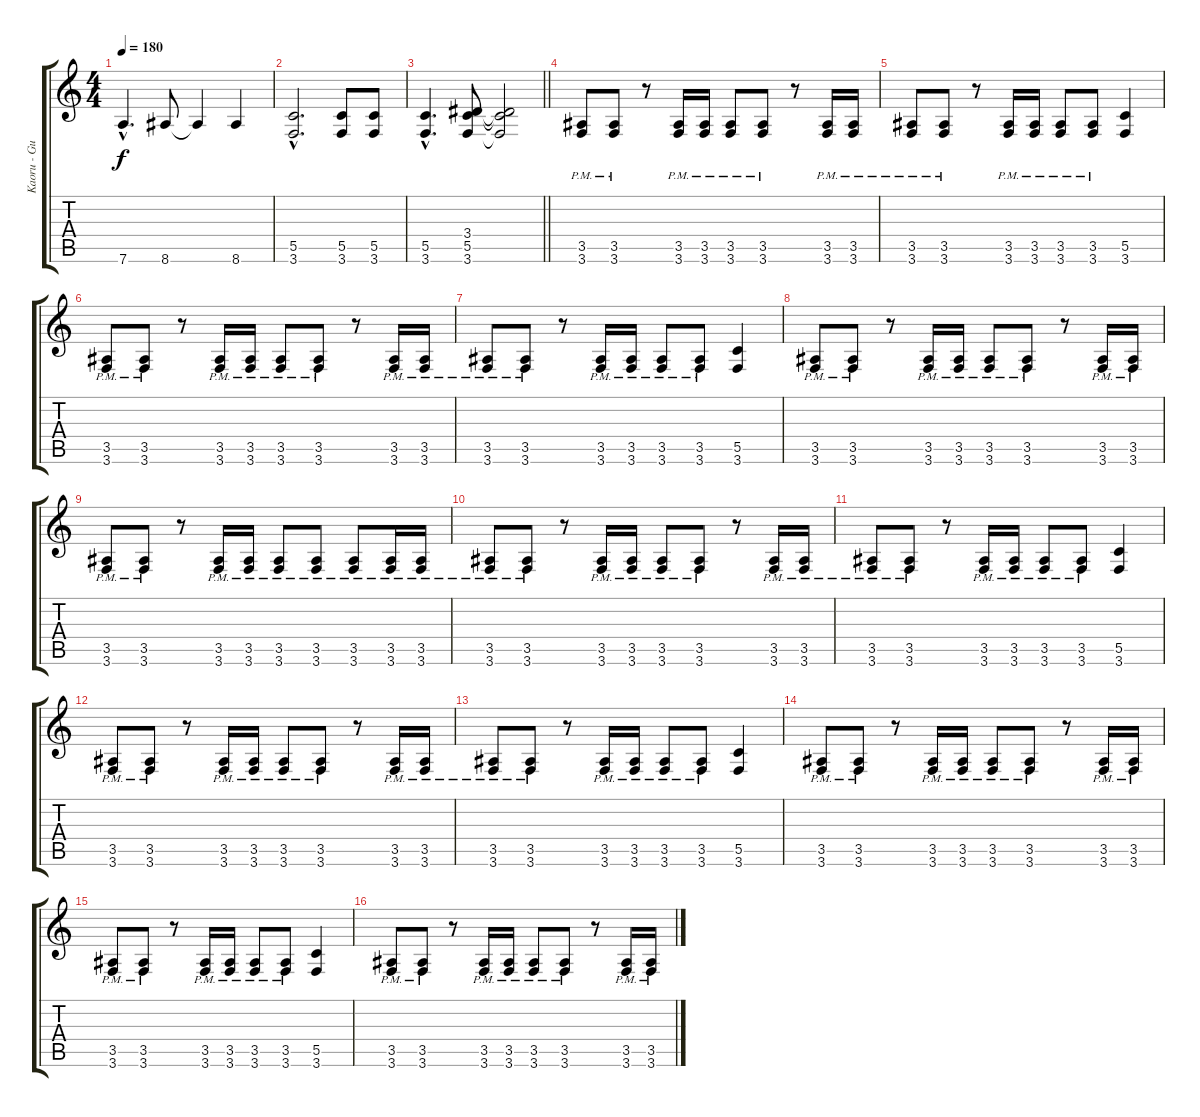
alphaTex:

\track ("Kaoru - Guitar 2" "Kaoru - Gu") {instrument overdrivenguitar}
\staff {score tabs}
\tuning (D4 A3 F3 C3 G2 D2) {hide}
\ts (4 4)
\tempo 180
\clef g2
\ks c
7.6{hac}.4{d dy f} 8.6.8 8.6{t}.4 8.6.4 |
(5.5{hac} 3.6{hac}).2{d} (5.5 3.6).8 (5.5 3.6).8 |
\barLineRight lightlight
(5.5{hac} 3.6{hac}).4{d} (3.4 5.5 3.6).8 (3.4{t} 5.5{t} 3.6{t}).2 |
(3.5{pm} 3.6{pm}).8 (3.5{pm} 3.6{pm}).8 r.8 (3.5{pm} 3.6{pm}).16 (3.5{pm} 3.6{pm}).16 (3.5{pm} 3.6{pm}).8 (3.5{pm} 3.6{pm}).8 r.8 (3.5{pm} 3.6{pm}).16 (3.5{pm} 3.6{pm}).16 |
(3.5{pm} 3.6{pm}).8 (3.5{pm} 3.6{pm}).8 r.8 (3.5{pm} 3.6{pm}).16 (3.5{pm} 3.6{pm}).16 (3.5{pm} 3.6{pm}).8 (3.5{pm} 3.6{pm}).8 (5.5 3.6).4 |
(3.5{pm} 3.6{pm}).8 (3.5{pm} 3.6{pm}).8 r.8 (3.5{pm} 3.6{pm}).16 (3.5{pm} 3.6{pm}).16 (3.5{pm} 3.6{pm}).8 (3.5{pm} 3.6{pm}).8 r.8 (3.5{pm} 3.6{pm}).16 (3.5{pm} 3.6{pm}).16 |
(3.5{pm} 3.6{pm}).8 (3.5{pm} 3.6{pm}).8 r.8 (3.5{pm} 3.6{pm}).16 (3.5{pm} 3.6{pm}).16 (3.5{pm} 3.6{pm}).8 (3.5{pm} 3.6{pm}).8 (5.5 3.6).4 |
(3.5{pm} 3.6{pm}).8 (3.5{pm} 3.6{pm}).8 r.8 (3.5{pm} 3.6{pm}).16 (3.5{pm} 3.6{pm}).16 (3.5{pm} 3.6{pm}).8 (3.5{pm} 3.6{pm}).8 r.8 (3.5{pm} 3.6{pm}).16 (3.5{pm} 3.6{pm}).16 |
(3.5{pm} 3.6{pm}).8 (3.5{pm} 3.6{pm}).8 r.8 (3.5{pm} 3.6{pm}).16 (3.5{pm} 3.6{pm}).16 (3.5{pm} 3.6{pm}).8 (3.5{pm} 3.6{pm}).8 (3.5{pm} 3.6{pm}).8 (3.5{pm} 3.6{pm}).16 (3.5{pm} 3.6{pm}).16 |
(3.5{pm} 3.6{pm}).8 (3.5{pm} 3.6{pm}).8 r.8 (3.5{pm} 3.6{pm}).16 (3.5{pm} 3.6{pm}).16 (3.5{pm} 3.6{pm}).8 (3.5{pm} 3.6{pm}).8 r.8 (3.5{pm} 3.6{pm}).16 (3.5{pm} 3.6{pm}).16 |
(3.5{pm} 3.6{pm}).8 (3.5{pm} 3.6{pm}).8 r.8 (3.5{pm} 3.6{pm}).16 (3.5{pm} 3.6{pm}).16 (3.5{pm} 3.6{pm}).8 (3.5{pm} 3.6{pm}).8 (5.5 3.6).4 |
(3.5{pm} 3.6{pm}).8 (3.5{pm} 3.6{pm}).8 r.8 (3.5{pm} 3.6{pm}).16 (3.5{pm} 3.6{pm}).16 (3.5{pm} 3.6{pm}).8 (3.5{pm} 3.6{pm}).8 r.8 (3.5{pm} 3.6{pm}).16 (3.5{pm} 3.6{pm}).16 |
(3.5{pm} 3.6{pm}).8 (3.5{pm} 3.6{pm}).8 r.8 (3.5{pm} 3.6{pm}).16 (3.5{pm} 3.6{pm}).16 (3.5{pm} 3.6{pm}).8 (3.5{pm} 3.6{pm}).8 (5.5 3.6).4 |
(3.5{pm} 3.6{pm}).8 (3.5{pm} 3.6{pm}).8 r.8 (3.5{pm} 3.6{pm}).16 (3.5{pm} 3.6{pm}).16 (3.5{pm} 3.6{pm}).8 (3.5{pm} 3.6{pm}).8 r.8 (3.5{pm} 3.6{pm}).16 (3.5{pm} 3.6{pm}).16 |
(3.5{pm} 3.6{pm}).8 (3.5{pm} 3.6{pm}).8 r.8 (3.5{pm} 3.6{pm}).16 (3.5{pm} 3.6{pm}).16 (3.5{pm} 3.6{pm}).8 (3.5{pm} 3.6{pm}).8 (5.5 3.6).4 |
(3.5{pm} 3.6{pm}).8 (3.5{pm} 3.6{pm}).8 r.8 (3.5{pm} 3.6{pm}).16 (3.5{pm} 3.6{pm}).16 (3.5{pm} 3.6{pm}).8 (3.5{pm} 3.6{pm}).8 r.8 (3.5{pm} 3.6{pm}).16 (3.5{pm} 3.6{pm}).16
